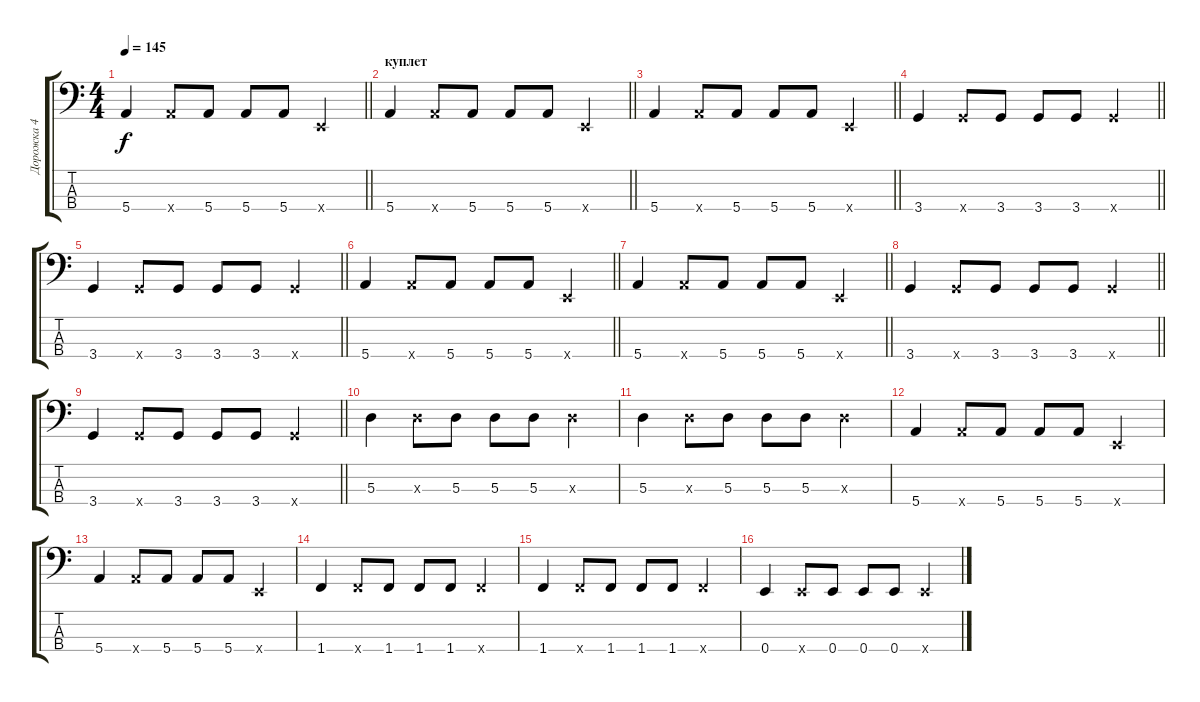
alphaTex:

\track ("Дорожка 4" "Дорожка 4") {instrument electricbassfinger}
\staff {score tabs}
\tuning (G2 D2 A1 E1) {hide}
\ts (4 4)
\tempo 145
\clef f4
\barLineRight lightlight
\ks c
5.4.4{dy f} 5.4{x}.8 5.4.8 5.4.8 5.4.8 0.4{x}.4 |
\section ("" "куплет")
\barLineRight lightlight
5.4.4 5.4{x}.8 5.4.8 5.4.8 5.4.8 0.4{x}.4 |
\barLineRight lightlight
5.4.4 5.4{x}.8 5.4.8 5.4.8 5.4.8 0.4{x}.4 |
\barLineRight lightlight
3.4.4 3.4{x}.8 3.4.8 3.4.8 3.4.8 3.4{x}.4 |
\barLineRight lightlight
3.4.4 3.4{x}.8 3.4.8 3.4.8 3.4.8 3.4{x}.4 |
\barLineRight lightlight
5.4.4 5.4{x}.8 5.4.8 5.4.8 5.4.8 0.4{x}.4 |
\barLineRight lightlight
5.4.4 5.4{x}.8 5.4.8 5.4.8 5.4.8 0.4{x}.4 |
\barLineRight lightlight
3.4.4 3.4{x}.8 3.4.8 3.4.8 3.4.8 3.4{x}.4 |
\barLineRight lightlight
3.4.4 3.4{x}.8 3.4.8 3.4.8 3.4.8 3.4{x}.4 |
5.3.4 5.3{x}.8 5.3.8 5.3.8 5.3.8 5.3{x}.4 |
5.3.4 5.3{x}.8 5.3.8 5.3.8 5.3.8 5.3{x}.4 |
5.4.4 5.4{x}.8 5.4.8 5.4.8 5.4.8 0.4{x}.4 |
5.4.4 5.4{x}.8 5.4.8 5.4.8 5.4.8 0.4{x}.4 |
1.4.4 1.4{x}.8 1.4.8 1.4.8 1.4.8 1.4{x}.4 |
1.4.4 1.4{x}.8 1.4.8 1.4.8 1.4.8 1.4{x}.4 |
0.4.4 0.4{x}.8 0.4.8 0.4.8 0.4.8 0.4{x}.4
